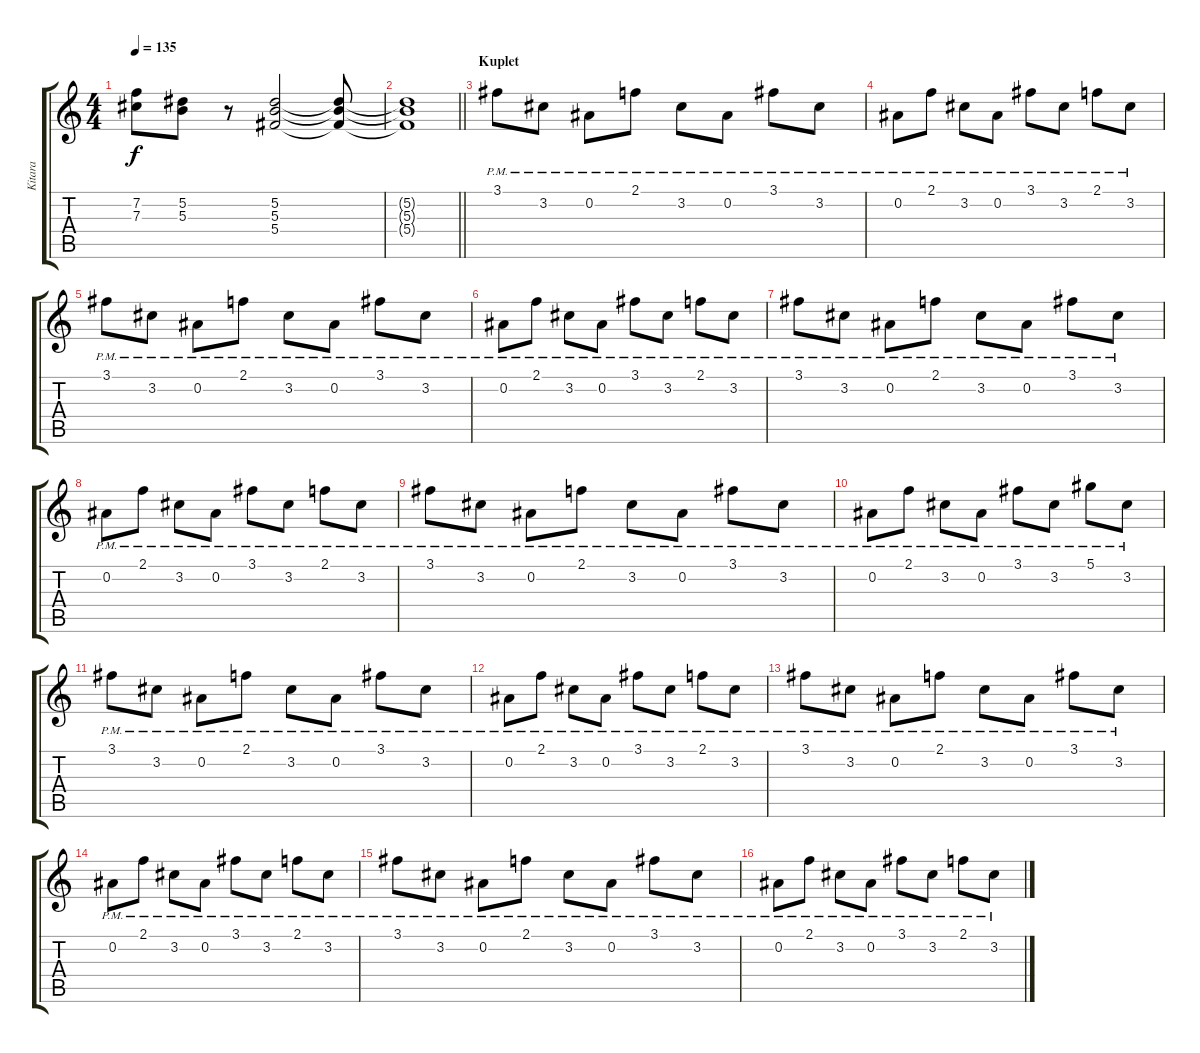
\track ("Kitara" "Kitara") {instrument overdrivenguitar}
\staff {score tabs}
\tuning (Eb4 Bb3 Gb3 Db3 Ab2 Eb2) {hide}
\ts (4 4)
\tempo 135
\clef g2
\ks c
(7.2 7.3).8{dy f} (5.2 5.3).8 r.8 (5.2 5.3 5.4).2 (5.2{t} 5.3{t} 5.4{t}).8 |
\barLineRight lightlight
(5.2{t} 5.3{t} 5.4{t}).1 |
\section ("" "Kuplet")
3.1{pm}.8 3.2{pm}.8 0.2{pm}.8 2.1{pm}.8 3.2{pm}.8 0.2{pm}.8 3.1{pm}.8 3.2{pm}.8 |
0.2{pm}.8 2.1{pm}.8 3.2{pm}.8 0.2{pm}.8 3.1{pm}.8 3.2{pm}.8 2.1{pm}.8 3.2{pm}.8 |
3.1{pm}.8 3.2{pm}.8 0.2{pm}.8 2.1{pm}.8 3.2{pm}.8 0.2{pm}.8 3.1{pm}.8 3.2{pm}.8 |
0.2{pm}.8 2.1{pm}.8 3.2{pm}.8 0.2{pm}.8 3.1{pm}.8 3.2{pm}.8 2.1{pm}.8 3.2{pm}.8 |
3.1{pm}.8 3.2{pm}.8 0.2{pm}.8 2.1{pm}.8 3.2{pm}.8 0.2{pm}.8 3.1{pm}.8 3.2{pm}.8 |
0.2{pm}.8 2.1{pm}.8 3.2{pm}.8 0.2{pm}.8 3.1{pm}.8 3.2{pm}.8 2.1{pm}.8 3.2{pm}.8 |
3.1{pm}.8 3.2{pm}.8 0.2{pm}.8 2.1{pm}.8 3.2{pm}.8 0.2{pm}.8 3.1{pm}.8 3.2{pm}.8 |
0.2{pm}.8 2.1{pm}.8 3.2{pm}.8 0.2{pm}.8 3.1{pm}.8 3.2{pm}.8 5.1{pm}.8 3.2{pm}.8 |
3.1{pm}.8 3.2{pm}.8 0.2{pm}.8 2.1{pm}.8 3.2{pm}.8 0.2{pm}.8 3.1{pm}.8 3.2{pm}.8 |
0.2{pm}.8 2.1{pm}.8 3.2{pm}.8 0.2{pm}.8 3.1{pm}.8 3.2{pm}.8 2.1{pm}.8 3.2{pm}.8 |
3.1{pm}.8 3.2{pm}.8 0.2{pm}.8 2.1{pm}.8 3.2{pm}.8 0.2{pm}.8 3.1{pm}.8 3.2{pm}.8 |
0.2{pm}.8 2.1{pm}.8 3.2{pm}.8 0.2{pm}.8 3.1{pm}.8 3.2{pm}.8 2.1{pm}.8 3.2{pm}.8 |
3.1{pm}.8 3.2{pm}.8 0.2{pm}.8 2.1{pm}.8 3.2{pm}.8 0.2{pm}.8 3.1{pm}.8 3.2{pm}.8 |
0.2{pm}.8 2.1{pm}.8 3.2{pm}.8 0.2{pm}.8 3.1{pm}.8 3.2{pm}.8 2.1{pm}.8 3.2{pm}.8
